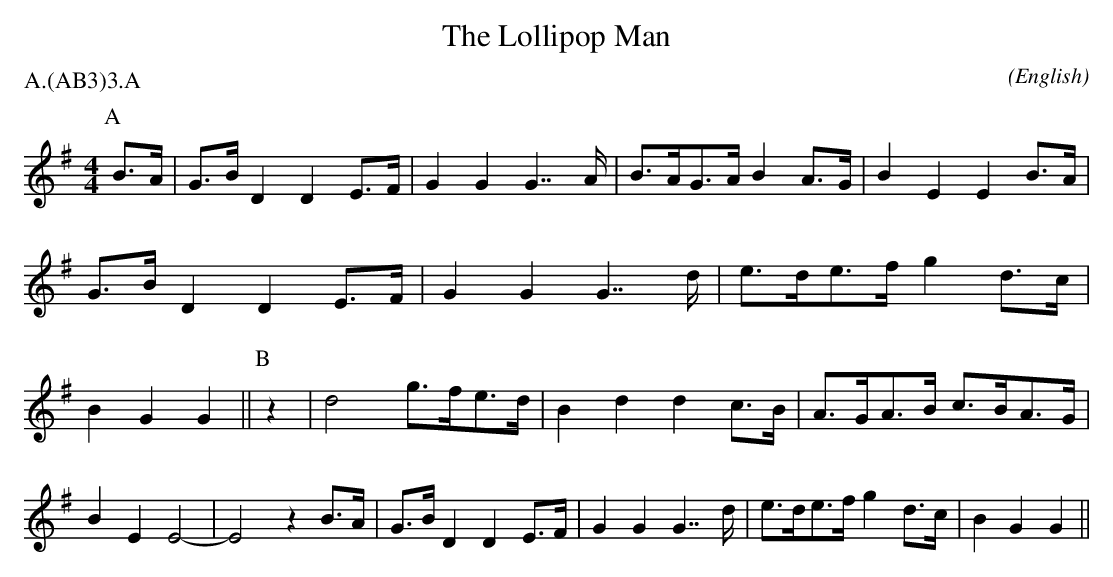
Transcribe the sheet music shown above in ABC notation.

X:1
T:The Lollipop Man
M:4/4
C:
O:English
P:A.(AB3)3.A
K:G
P:A
B>A | G>B D2 D2 E>F | G2 G2 G7/2  A/2 | B>AG>A B2 A>G | B2 E2 E2 \
B>A | G>B D2 D2 E>F | G2 G2 G7/2  d/2 | e>de>f g2 d>c | B2 G2 G2 ||\
P:B
z2  | d4     g>fe>d | B2 d2 d2   c>B  | A>GA>B c>BA>G | B2 E2 E4- | E4 z2 \
B>A | G>B D2 D2 E>F | G2 G2 G7/2  d/2 | e>de>f g2 d>c | B2 G2 G2 ||
